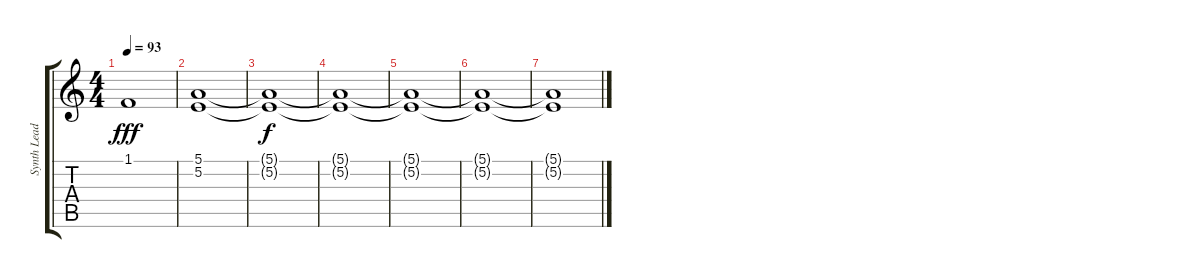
\track ("Synth Lead" "Synth Lead") {instrument pad6metallic}
\staff {score tabs}
\tuning (E4 B3 G3 D3 A2 E2) {hide}
\ts (4 4)
\tempo 93
\clef g2
\ks c
1.1.1{dy fff} |
(5.1 5.2).1 |
(5.1{t} 5.2{t}).1{dy f} |
(5.1{t} 5.2{t}).1 |
(5.1{t} 5.2{t}).1 |
(5.1{t} 5.2{t}).1 |
(5.1{t} 5.2{t}).1
